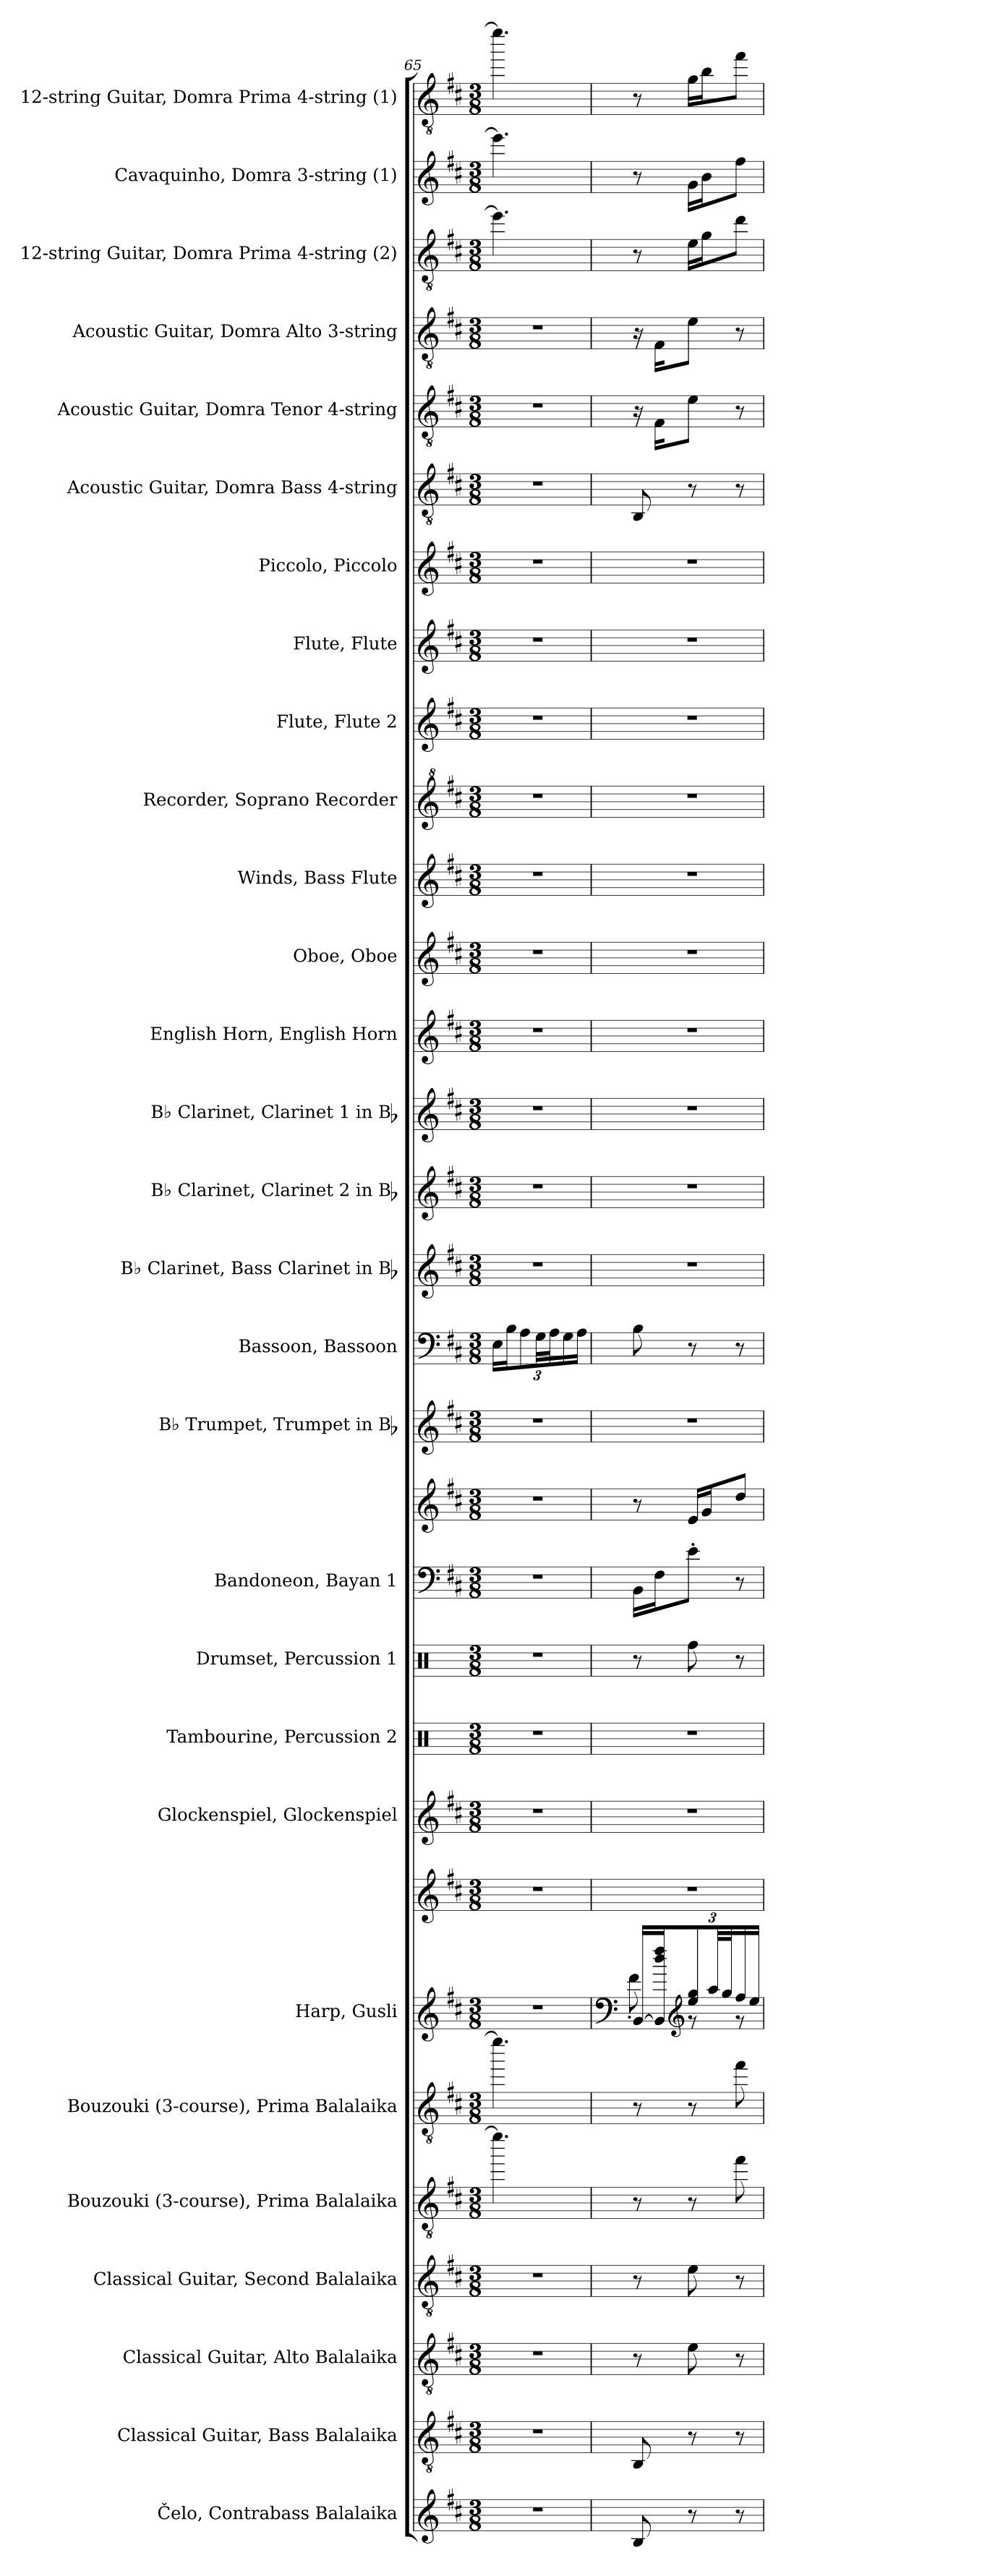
**kern	**kern	**kern	**kern	**kern	**kern	**kern	**kern	**kern	**kern	**kern	**kern	**kern	**kern	**kern	**kern	**kern	**kern	**kern	**kern	**kern	**kern	**kern	**kern	**kern	**kern	**kern	**kern	**kern	**kern	**kern
*part29	*part28	*part27	*part26	*part25	*part24	*part23	*part23	*part22	*part21	*part20	*part19	*part19	*part18	*part17	*part16	*part15	*part14	*part13	*part12	*part11	*part10	*part9	*part8	*part7	*part6	*part5	*part4	*part3	*part2	*part1
*staff31	*staff30	*staff29	*staff28	*staff27	*staff26	*staff25	*staff24	*staff23	*staff22	*staff21	*staff20	*staff19	*staff18	*staff17	*staff16	*staff15	*staff14	*staff13	*staff12	*staff11	*staff10	*staff9	*staff8	*staff7	*staff6	*staff5	*staff4	*staff3	*staff2	*staff1
*I"Čelo, Contrabass Balalaika	*I"Classical Guitar, Bass Balalaika	*I"Classical Guitar, Alto Balalaika	*I"Classical Guitar, Second Balalaika	*I"Bouzouki (3-course), Prima Balalaika	*I"Bouzouki (3-course), Prima Balalaika	*I"Harp, Gusli	*	*I"Glockenspiel, Glockenspiel	*I"Tambourine, Percussion 2	*I"Drumset, Percussion 1	*I"Bandoneon, Bayan 1	*	*I"B♭ Trumpet, Trumpet in Bb	*I"Bassoon, Bassoon	*I"B♭ Clarinet, Bass Clarinet in Bb	*I"B♭ Clarinet, Clarinet 2 in Bb	*I"B♭ Clarinet, Clarinet 1 in Bb	*I"English Horn, English Horn	*I"Oboe, Oboe	*I"Winds, Bass Flute	*I"Recorder, Soprano Recorder	*I"Flute, Flute 2	*I"Flute, Flute	*I"Piccolo, Piccolo	*I"Acoustic Guitar, Domra Bass 4-string	*I"Acoustic Guitar, Domra Tenor 4-string	*I"Acoustic Guitar, Domra Alto 3-string	*I"12-string Guitar, Domra Prima 4-string (2)	*I"Cavaquinho, Domra 3-string (1)	*I"12-string Guitar, Domra Prima 4-string (1)
*	*I'Guit.	*I'Guit.	*I'Guit.	*I'Bou.	*I'Bou.	*I'Hrp.	*	*I'Glock.	*I'Tamb.	*I'D. Set	*I'Ban.	*	*I'B♭ Tpt.	*I'Bsn.	*I'B♭ Cl.	*I'B♭ Cl.	*I'B♭ Cl.	*I'E. Hn.	*I'Ob.	*I'Wi.	*I'Rec.	*I'Fl.	*I'Fl.	*I'Picc.	*I'Guit.	*I'Guit.	*I'Guit.	*I'12-str. Guit.	*I'Cava.	*I'12-str. Guit.
*clefG2	*clefGv2	*clefGv2	*clefGv2	*clefGv2	*clefGv2	*clefG2	*clefG2	*clefG2	*clefX	*clefX	*clefF4	*clefG2	*clefG2	*clefF4	*clefG2	*clefG2	*clefG2	*clefG2	*clefG2	*clefG2	*clefG^2	*clefG2	*clefG2	*clefG2	*clefGv2	*clefGv2	*clefGv2	*clefGv2	*clefG2	*clefGv2
*ITrd14c24	*	*	*	*	*	*	*	*ITrd-14c-24	*	*	*	*	*ITrd1c2	*	*ITrd1c2	*ITrd1c2	*ITrd1c2	*ITrd4c7	*	*	*	*	*	*ITrd-7c-12	*	*	*	*	*	*
*k[f#c#]	*k[f#c#]	*k[f#c#]	*k[f#c#]	*k[f#c#]	*k[f#c#]	*k[f#c#]	*k[f#c#]	*k[f#c#]	*k[]	*k[]	*k[f#c#]	*k[f#c#]	*k[]	*k[f#c#]	*k[]	*k[]	*k[]	*k[f#]	*k[f#c#]	*k[f#c#]	*k[f#c#]	*k[f#c#]	*k[f#c#]	*k[f#c#]	*k[f#c#]	*k[f#c#]	*k[f#c#]	*k[f#c#]	*k[f#c#]	*k[f#c#]
*M3/8	*M3/8	*M3/8	*M3/8	*M3/8	*M3/8	*M3/8	*M3/8	*M3/8	*M3/8	*M3/8	*M3/8	*M3/8	*M3/8	*M3/8	*M3/8	*M3/8	*M3/8	*M3/8	*M3/8	*M3/8	*M3/8	*M3/8	*M3/8	*M3/8	*M3/8	*M3/8	*M3/8	*M3/8	*M3/8	*M3/8
=65	=65	=65	=65	=65	=65	=65	=65	=65	=65	=65	=65	=65	=65	=65	=65	=65	=65	=65	=65	=65	=65	=65	=65	=65	=65	=65	=65	=65	=65	=65
4.r	4.r	4.r	4.r	4.eee\]	4.eee\]	4.r	4.r	4.r	4.r	4.r	4.r	4.r	4.r	16E\LL	4.r	4.r	4.r	4.r	4.r	4.r	4.r	4.r	4.r	4.r	4.r	4.r	4.r	4.ee\]	4.eee\]	4.eee\]
.	.	.	.	.	.	.	.	.	.	.	.	.	.	16B\J	.	.	.	.	.	.	.	.	.	.	.	.	.	.	.	.
*	*	*	*	*	*	*	*	*	*	*	*	*	*	*Xbrackettup	*	*	*	*	*	*	*	*	*	*	*	*	*	*	*	*
.	.	.	.	.	.	.	.	.	.	.	.	.	.	12A\	.	.	.	.	.	.	.	.	.	.	.	.	.	.	.	.
.	.	.	.	.	.	.	.	.	.	.	.	.	.	48G\LL	.	.	.	.	.	.	.	.	.	.	.	.	.	.	.	.
.	.	.	.	.	.	.	.	.	.	.	.	.	.	48A\J	.	.	.	.	.	.	.	.	.	.	.	.	.	.	.	.
.	.	.	.	.	.	.	.	.	.	.	.	.	.	16G\	.	.	.	.	.	.	.	.	.	.	.	.	.	.	.	.
.	.	.	.	.	.	.	.	.	.	.	.	.	.	16A\JJ	.	.	.	.	.	.	.	.	.	.	.	.	.	.	.	.
=66	=66	=66	=66	=66	=66	=66	=66	=66	=66	=66	=66	=66	=66	=66	=66	=66	=66	=66	=66	=66	=66	=66	=66	=66	=66	=66	=66	=66	=66	=66
*	*	*	*	*	*	*clefF4	*	*	*	*	*	*	*	*	*	*	*	*	*	*	*	*	*	*	*	*	*	*	*	*
*	*	*	*	*	*	*^	*	*	*	*	*	*	*	*	*	*	*	*	*	*	*	*	*	*	*	*	*	*	*	*
8BBB/	8BB/	8r	8r	8r	8r	[16BB/LL	8f#'\	4.r	4.r	4.r	8r	16BB\LL	8r	4.r	8B\	4.r	4.r	4.r	4.r	4.r	4.r	4.r	4.r	4.r	4.r	8BB/	16r	16r	8r	8r	8r
.	.	.	.	.	.	16BB/] 16dd/ 16ff#/J	.	.	.	.	.	16F#\J	.	.	.	.	.	.	.	.	.	.	.	.	.	.	16F#\KL	16F#\KL	.	.	.
*	*	*	*	*	*	*clefG2	*	*	*	*	*	*	*	*	*	*	*	*	*	*	*	*	*	*	*	*	*	*	*	*	*
*	*	*	*	*	*	*Xbrackettup	*	*	*	*	*	*	*	*	*	*	*	*	*	*	*	*	*	*	*	*	*	*	*	*	*
8r	8r	8e\	8e\	8r	8r	12ee/ 12gg/	8r	.	.	.	8Rff\	8e'\J	16e/LL	.	8r	.	.	.	.	.	.	.	.	.	.	8r	8e\J	8e\J	16e\LL	16g\LL	16g\LL
.	.	.	.	.	.	.	.	.	.	.	.	.	16g/J	.	.	.	.	.	.	.	.	.	.	.	.	.	.	.	16g\J	16b\J	16b\J
.	.	.	.	.	.	48aa/LL	.	.	.	.	.	.	.	.	.	.	.	.	.	.	.	.	.	.	.	.	.	.	.	.	.
.	.	.	.	.	.	48gg/J	.	.	.	.	.	.	.	.	.	.	.	.	.	.	.	.	.	.	.	.	.	.	.	.	.
8r	8r	8r	8r	8ff#\	8ff#\	16ff#/	8r	.	.	.	8r	8r	8dd/J	.	8r	.	.	.	.	.	.	.	.	.	.	8r	8r	8r	8dd\J	8ff#\J	8ff#\J
.	.	.	.	.	.	16ee/JJ	.	.	.	.	.	.	.	.	.	.	.	.	.	.	.	.	.	.	.	.	.	.	.	.	.
*	*	*	*	*	*	*v	*v	*	*	*	*	*	*	*	*	*	*	*	*	*	*	*	*	*	*	*	*	*	*	*	*
=	=	=	=	=	=	=	=	=	=	=	=	=	=	=	=	=	=	=	=	=	=	=	=	=	=	=	=	=	=	=
*-	*-	*-	*-	*-	*-	*-	*-	*-	*-	*-	*-	*-	*-	*-	*-	*-	*-	*-	*-	*-	*-	*-	*-	*-	*-	*-	*-	*-	*-	*-
